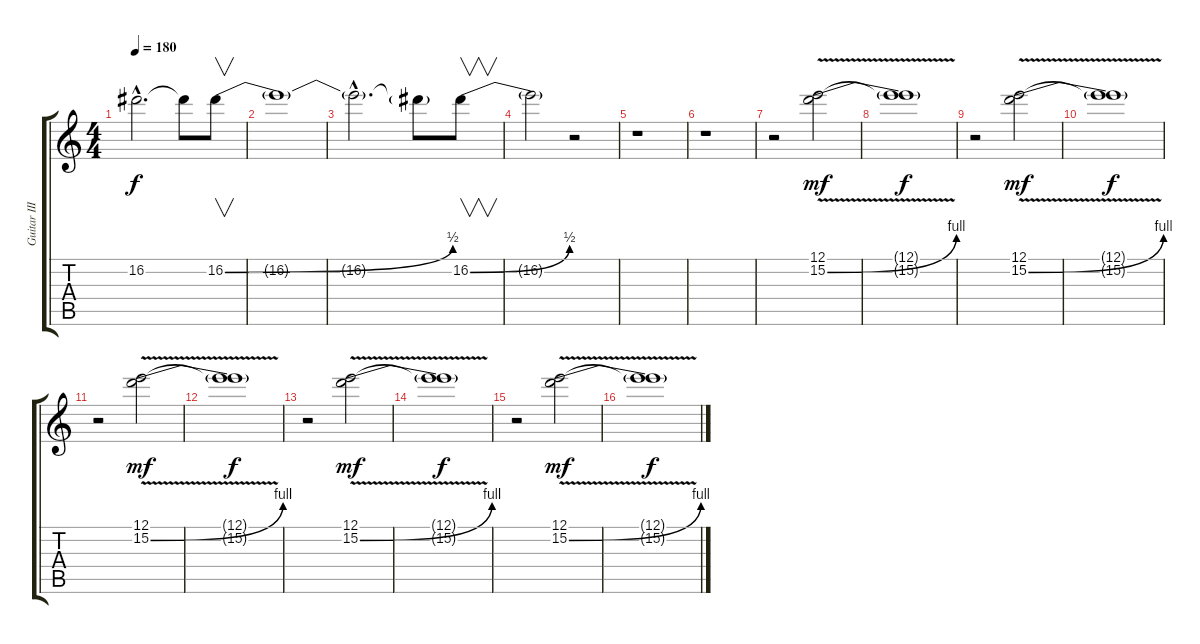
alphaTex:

\track ("Guitar III" "Guitar III") {instrument overdrivenguitar}
\staff {score tabs}
\tuning (E4 B3 G3 D3 A2 E2) {hide}
\ts (4 4)
\tempo 180
\clef g2
\ks c
16.2{hac t}.2{d dy f} 16.2{t}.8 16.2{be (bend 0 0 60 2)}.8{v} |
16.2{t}.1 |
16.2{hac t}.2{d} 16.2{t}.8 16.2{be (bend 0 0 60 2)}.8{v} |
16.2{t}.2 r.2 |
r.1 |
r.1 |
r.2 (12.1{v} 15.2{be (bend 0 0 60 4) v}).2{dy mf} |
(12.1{t} 15.2{t}).1{dy f} |
r.2 (12.1{v} 15.2{be (bend 0 0 60 4) v}).2{dy mf} |
(12.1{t} 15.2{t}).1{dy f} |
r.2 (12.1{v} 15.2{be (bend 0 0 60 4) v}).2{dy mf} |
(12.1{t} 15.2{t}).1{dy f} |
r.2 (12.1{v} 15.2{be (bend 0 0 60 4) v}).2{dy mf} |
(12.1{t} 15.2{t}).1{dy f} |
r.2 (12.1{v} 15.2{be (bend 0 0 60 4) v}).2{dy mf} |
(12.1{t} 15.2{t}).1{dy f}
